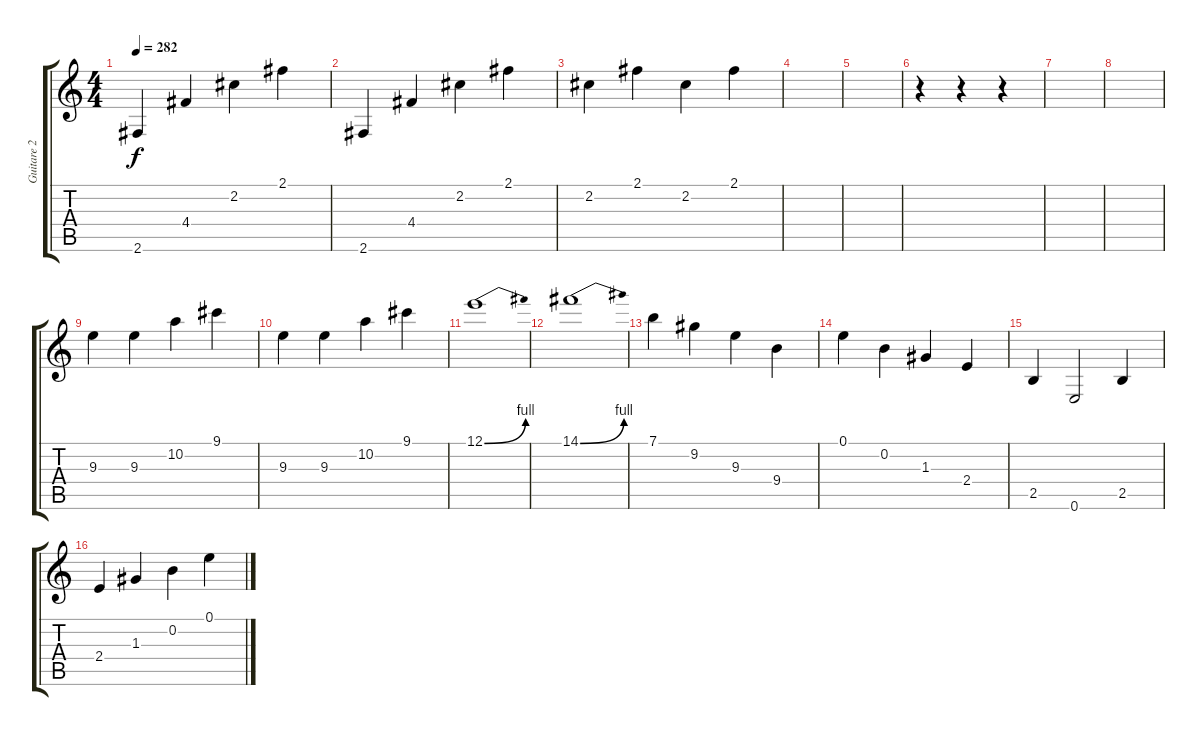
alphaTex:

\track ("Guitare 2" "Guitare 2") {instrument electricguitarmuted}
\staff {score tabs}
\tuning (E4 B3 G3 D3 A2 E2) {hide}
\ts (4 4)
\tempo 282
\clef g2
\ks c
2.6.4{dy f} 4.4.4 2.2.4 2.1.4 |
2.6.4 4.4.4 2.2.4 2.1.4 |
2.2.4 2.1.4 2.2.4 2.1.4 |
|
|
r.4 r.4 r.4 |
|
|
9.3.4 9.3.4 10.2.4 9.1.4 |
9.3.4 9.3.4 10.2.4 9.1.4 |
12.1{be (bend 0 0 60 4)}.1 |
14.1{be (bend 0 0 60 4)}.1 |
7.1.4 9.2.4 9.3.4 9.4.4 |
0.1.4 0.2.4 1.3.4 2.4.4 |
2.5.4 0.6.2 2.5.4 |
2.4.4 1.3.4 0.2.4 0.1.4
